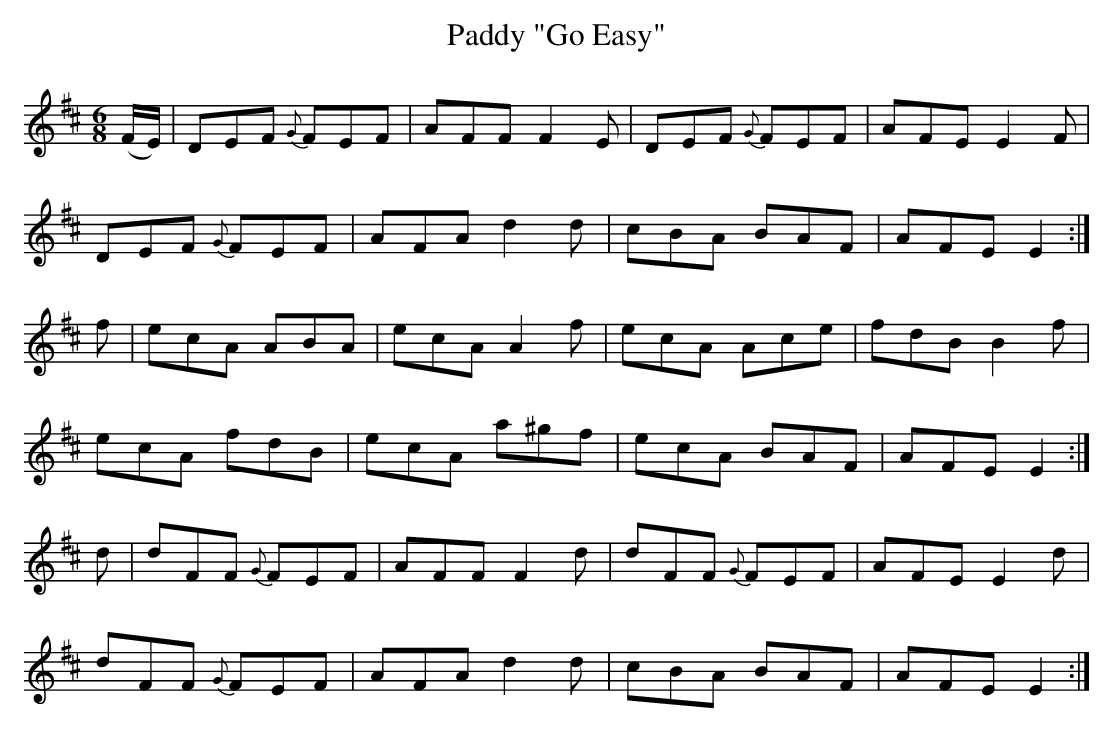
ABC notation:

X:1
T: Paddy "Go Easy"
M: 6/8
L: 1/8
K: Edor
(F/E/)|DEF {G}FEF|AFF F2E|DEF {G}FEF|AFE E2F|
DEF {G}FEF|AFA d2d|cBA BAF|AFE E2:|
f|ecA ABA|ecA A2f|ecA Ace|fdB B2f|
ecA fdB|ecA a^gf|ecA BAF|AFE E2:|
d|dFF {G}FEF|AFF F2d|dFF {G}FEF|AFE E2d|
dFF {G}FEF|AFA d2d|cBA BAF|AFE E2:|
